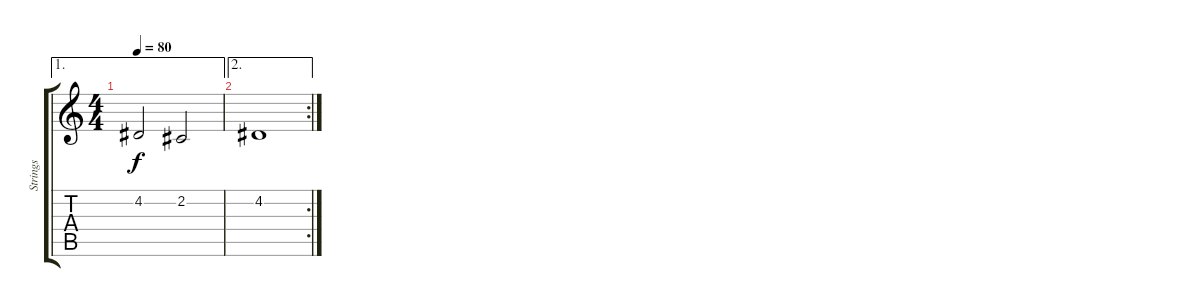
\track ("Strings" "Strings") {instrument stringensemble1}
\staff {score tabs}
\tuning (E4 B3 G3 D3 A2 E2) {hide}
\ae 1
\ts (4 4)
\tempo 80
\clef g2
\ks c
4.2.2{dy f} 2.2.2 |
\ae 2
\rc 2
4.2.1
